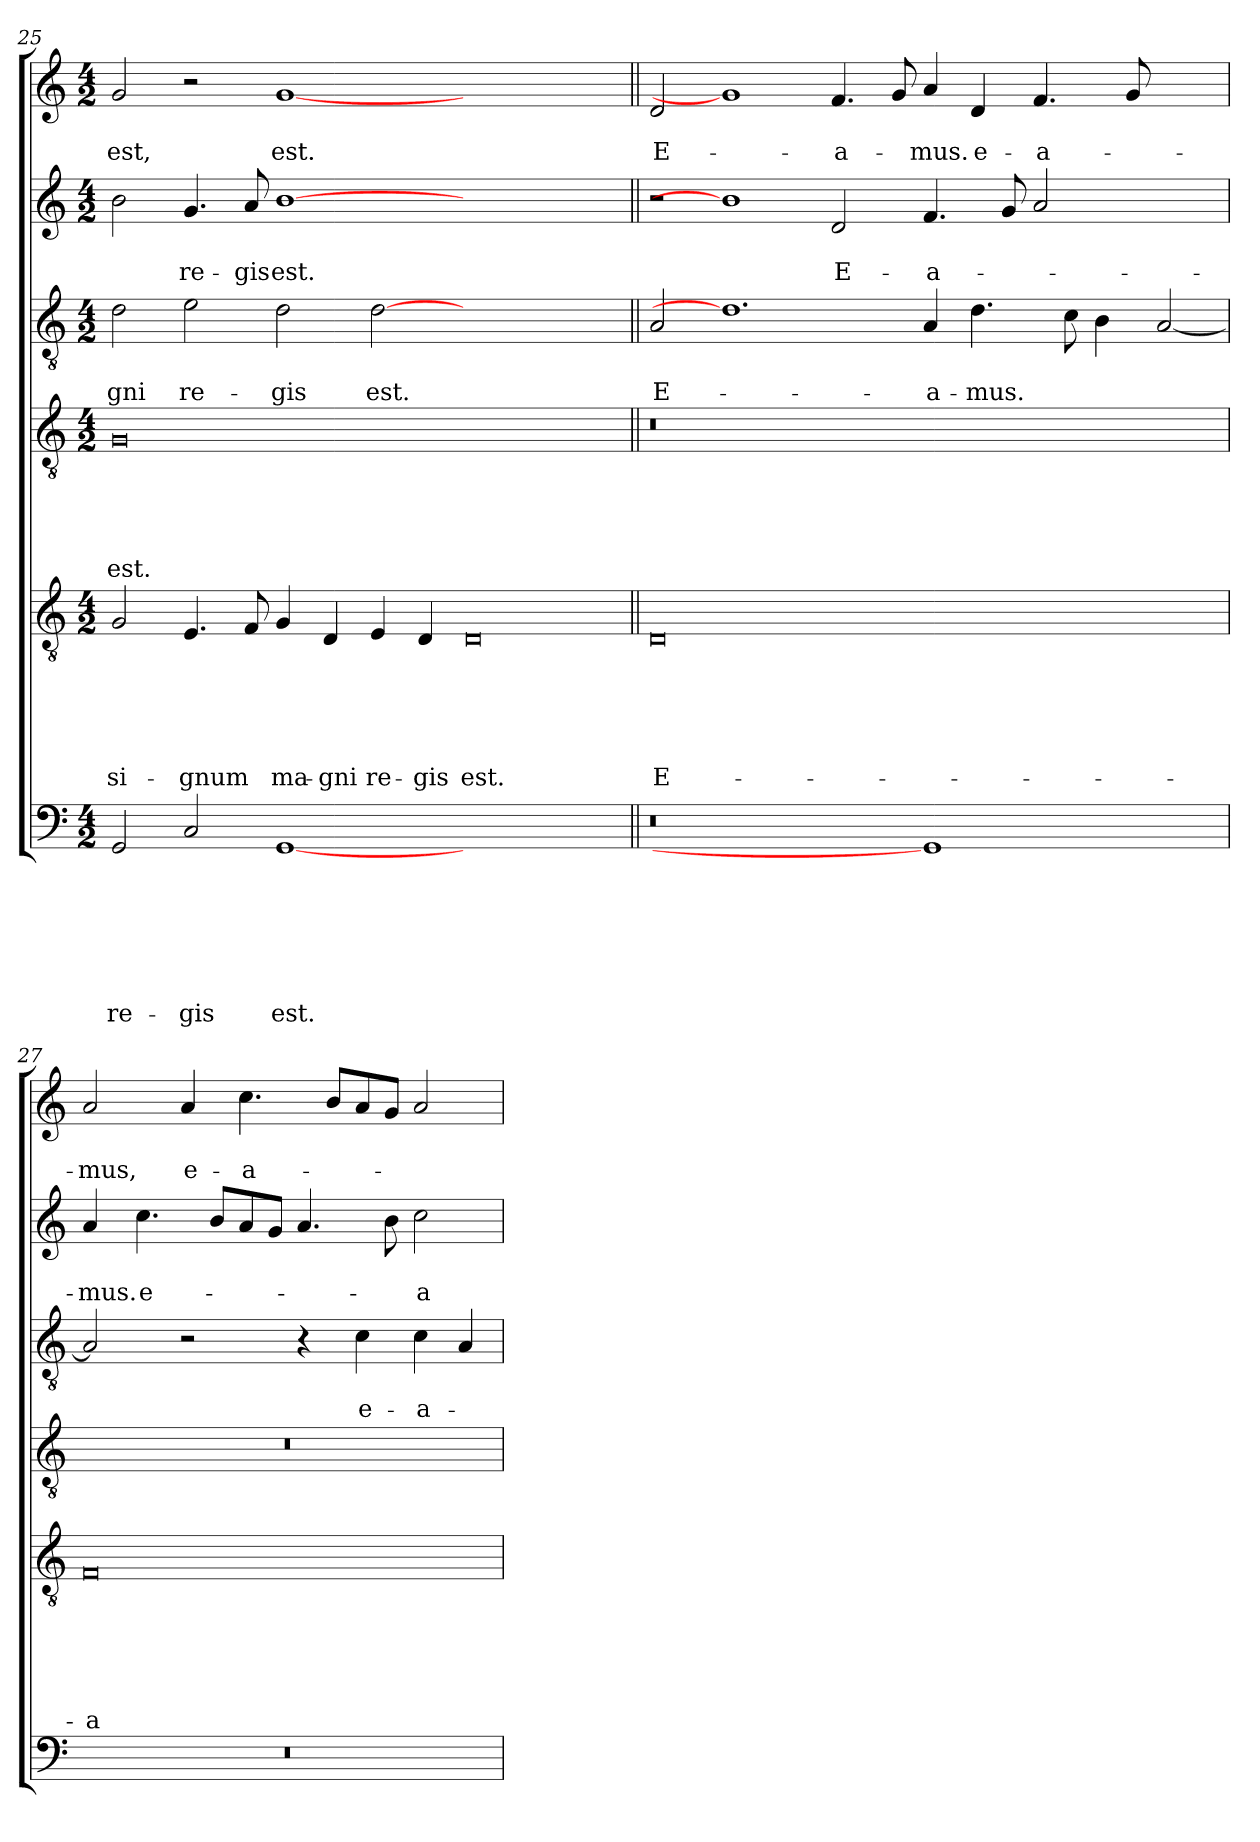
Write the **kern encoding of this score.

**kern	**text	**text	**text	**text	**text	**text	**text	**kern	**text	**text	**text	**text	**text	**text	**kern	**text	**text	**text	**text	**text	**kern	**text	**text	**kern	**text	**text	**kern	**text	**text
*part6	*part6	*part6	*part6	*part6	*part6	*part6	*part6	*part5	*part5	*part5	*part5	*part5	*part5	*part5	*part4	*part4	*part4	*part4	*part4	*part4	*part3	*part3	*part3	*part2	*part2	*part2	*part1	*part1	*part1
*staff6	*staff6	*staff6	*staff6	*staff6	*staff6	*staff6	*staff6	*staff5	*staff5	*staff5	*staff5	*staff5	*staff5	*staff5	*staff4	*staff4	*staff4	*staff4	*staff4	*staff4	*staff3	*staff3	*staff3	*staff2	*staff2	*staff2	*staff1	*staff1	*staff1
*clefF4	*	*	*	*	*	*	*	*clefGv2	*	*	*	*	*	*	*clefGv2	*	*	*	*	*	*clefGv2	*	*	*clefG2	*	*	*clefG2	*	*
*k[]	*	*	*	*	*	*	*	*k[]	*	*	*	*	*	*	*k[]	*	*	*	*	*	*k[]	*	*	*k[]	*	*	*k[]	*	*
*C:	*	*	*	*	*	*	*	*C:	*	*	*	*	*	*	*C:	*	*	*	*	*	*C:	*	*	*C:	*	*	*C:	*	*
*M4/2	*	*	*	*	*	*	*	*M4/2	*	*	*	*	*	*	*M4/2	*	*	*	*	*	*M4/2	*	*	*M4/2	*	*	*M4/2	*	*
=25	=25	=25	=25	=25	=25	=25	=25	=25	=25	=25	=25	=25	=25	=25	=25	=25	=25	=25	=25	=25	=25	=25	=25	=25	=25	=25	=25	=25	=25
!	!	!	!	!	!	!	!LO:LY:b	!	!	!	!	!	!	!LO:LY:b	!	!	!	!	!	!LO:LY:b	!	!	!LO:LY:b	!	!	!	!	!	!LO:LY:b
2GG/	.	.	.	.	.	.	re-	2G/	.	.	.	.	.	si-	0G	.	.	.	.	est.	2d\	.	-gni	2b\	.	.	2g/	.	est,
!	!	!	!	!	!	!	!LO:LY:b	!	!	!	!	!	!	!LO:LY:b	!	!	!	!	!	!	!	!	!LO:LY:b	!	!	!LO:LY:b	!	!	!
2C/	.	.	.	.	.	.	-gis	4.E/	.	.	.	.	.	-gnum	.	.	.	.	.	.	2e\	.	re-	4.g/	.	re-	2r	.	.
!	!	!	!	!	!	!	!	!	!	!	!	!	!	!	!	!	!	!	!	!	!	!	!	!	!	!LO:LY:b	!	!	!
.	.	.	.	.	.	.	.	8F/	.	.	.	.	.	.	.	.	.	.	.	.	.	.	.	8a/	.	-gis	.	.	.
!	!	!	!	!	!	!	!LO:LY:b	!	!	!	!	!	!	!LO:LY:b	!	!	!	!	!	!	!	!	!LO:LY:b	!	!	!LO:LY:b	!	!	!LO:LY:b
[1GG	.	.	.	.	.	.	est.	4G/	.	.	.	.	.	ma-	.	.	.	.	.	.	2d\	.	-gis	[1b	.	est.	[1g	.	est.
!	!	!	!	!	!	!	!	!	!	!	!	!	!	!LO:LY:b	!	!	!	!	!	!	!	!	!	!	!	!	!	!	!
.	.	.	.	.	.	.	.	4D/	.	.	.	.	.	-gni	.	.	.	.	.	.	.	.	.	.	.	.	.	.	.
!	!	!	!	!	!	!	!	!	!	!	!	!	!	!LO:LY:b	!	!	!	!	!	!	!	!	!LO:LY:b	!	!	!	!	!	!
.	.	.	.	.	.	.	.	4E/	.	.	.	.	.	re-	.	.	.	.	.	.	[2d	.	est.	.	.	.	.	.	.
!	!	!	!	!	!	!	!	!	!	!	!	!	!	!LO:LY:b	!	!	!	!	!	!	!	!	!	!	!	!	!	!	!
.	.	.	.	.	.	.	.	4D/	.	.	.	.	.	-gis	.	.	.	.	.	.	.	.	.	.	.	.	.	.	.
!	!	!	!	!	!	!	!	!	!	!	!	!	!	!LO:LY:b	!	!	!	!	!	!	!	!	!	!	!	!	!	!	!
0ryy	.	.	.	.	.	.	.	0D	.	.	.	.	.	est.	0ryy	.	.	.	.	.	0ryy	.	.	0ryy	.	.	0ryy	.	.
!!LO:PB:g=z
=26||	=26||	=26||	=26||	=26||	=26||	=26||	=26||	=26||	=26||	=26||	=26||	=26||	=26||	=26||	=26||	=26||	=26||	=26||	=26||	=26||	=26||	=26||	=26||	=26||	=26||	=26||	=26||	=26||	=26||
!	!	!	!	!	!	!	!	!	!	!	!	!	!	!LO:LY:b	!	!	!	!	!	!	!	!	!LO:LY:b	!	!	!	!	!	!LO:LY:b
0r	.	.	.	.	.	.	.	0D	.	.	.	.	.	E-	0r	.	.	.	.	.	2A/	.	E-	2r	.	.	2d/	.	E-
.	.	.	.	.	.	.	.	.	.	.	.	.	.	.	.	.	.	.	.	.	1.d]	.	.	1b]	.	.	1g]	.	.
!	!	!	!	!	!	!	!	!	!	!	!	!	!	!	!	!	!	!	!	!	!	!	!	!	!	!LO:LY:b	!	!	!LO:LY:b
.	.	.	.	.	.	.	.	.	.	.	.	.	.	.	.	.	.	.	.	.	.	.	.	2d/	.	E-	4.f/	.	-a-
.	.	.	.	.	.	.	.	.	.	.	.	.	.	.	.	.	.	.	.	.	.	.	.	.	.	.	8g/	.	.
!	!	!	!	!	!	!	!	!	!	!	!	!	!	!	!	!	!	!	!	!	!	!	!LO:LY:b	!	!	!LO:LY:b	!	!	!LO:LY:b
1GG]	.	.	.	.	.	.	.	1.ryy	.	.	.	.	.	.	1.ryy	.	.	.	.	.	4A/	.	-a-	4.f/	.	-a-	4a/	.	-mus.
!	!	!	!	!	!	!	!	!	!	!	!	!	!	!	!	!	!	!	!	!	!	!	!LO:LY:b	!	!	!	!	!	!LO:LY:b
.	.	.	.	.	.	.	.	.	.	.	.	.	.	.	.	.	.	.	.	.	4.d\	.	-mus.	.	.	.	4d/	.	e-
.	.	.	.	.	.	.	.	.	.	.	.	.	.	.	.	.	.	.	.	.	.	.	.	8g/	.	.	.	.	.
!	!	!	!	!	!	!	!	!	!	!	!	!	!	!	!	!	!	!	!	!	!	!	!	!	!	!	!	!	!LO:LY:b
.	.	.	.	.	.	.	.	.	.	.	.	.	.	.	.	.	.	.	.	.	.	.	.	2a/	.	.	4.f/	.	-a-
.	.	.	.	.	.	.	.	.	.	.	.	.	.	.	.	.	.	.	.	.	8c\	.	.	.	.	.	.	.	.
.	.	.	.	.	.	.	.	.	.	.	.	.	.	.	.	.	.	.	.	.	4B\	.	.	.	.	.	.	.	.
.	.	.	.	.	.	.	.	.	.	.	.	.	.	.	.	.	.	.	.	.	.	.	.	.	.	.	8g/	.	.
2ryy	.	.	.	.	.	.	.	.	.	.	.	.	.	.	.	.	.	.	.	.	[2A/	.	.	2ryy	.	.	2ryy	.	.
=27	=27	=27	=27	=27	=27	=27	=27	=27	=27	=27	=27	=27	=27	=27	=27	=27	=27	=27	=27	=27	=27	=27	=27	=27	=27	=27	=27	=27	=27
!	!	!	!	!	!	!	!	!	!	!	!	!	!	!LO:LY:b	!	!	!	!	!	!	!	!	!	!	!	!LO:LY:b	!	!	!LO:LY:b
0r	.	.	.	.	.	.	.	0F	.	.	.	.	.	-a-	0r	.	.	.	.	.	2A/]	.	.	4a/	.	-mus.	2a/	.	-mus,
!	!	!	!	!	!	!	!	!	!	!	!	!	!	!	!	!	!	!	!	!	!	!	!	!	!	!LO:LY:b	!	!	!
.	.	.	.	.	.	.	.	.	.	.	.	.	.	.	.	.	.	.	.	.	.	.	.	4.cc\	.	e-	.	.	.
!	!	!	!	!	!	!	!	!	!	!	!	!	!	!	!	!	!	!	!	!	!	!	!	!	!	!	!	!	!LO:LY:b
.	.	.	.	.	.	.	.	.	.	.	.	.	.	.	.	.	.	.	.	.	2r	.	.	.	.	.	4a/	.	e-
.	.	.	.	.	.	.	.	.	.	.	.	.	.	.	.	.	.	.	.	.	.	.	.	8b/L	.	.	.	.	.
!	!	!	!	!	!	!	!	!	!	!	!	!	!	!	!	!	!	!	!	!	!	!	!	!	!	!	!	!	!LO:LY:b
.	.	.	.	.	.	.	.	.	.	.	.	.	.	.	.	.	.	.	.	.	.	.	.	8a/	.	.	4.cc\	.	-a-
.	.	.	.	.	.	.	.	.	.	.	.	.	.	.	.	.	.	.	.	.	.	.	.	8g/J	.	.	.	.	.
.	.	.	.	.	.	.	.	.	.	.	.	.	.	.	.	.	.	.	.	.	4r	.	.	4.a/	.	.	.	.	.
.	.	.	.	.	.	.	.	.	.	.	.	.	.	.	.	.	.	.	.	.	.	.	.	.	.	.	8b/L	.	.
!	!	!	!	!	!	!	!	!	!	!	!	!	!	!	!	!	!	!	!	!	!	!	!LO:LY:b	!	!	!	!	!	!
.	.	.	.	.	.	.	.	.	.	.	.	.	.	.	.	.	.	.	.	.	4c\	.	e-	.	.	.	8a/	.	.
.	.	.	.	.	.	.	.	.	.	.	.	.	.	.	.	.	.	.	.	.	.	.	.	8b\	.	.	8g/J	.	.
!	!	!	!	!	!	!	!	!	!	!	!	!	!	!	!	!	!	!	!	!	!	!	!LO:LY:b	!	!	!LO:LY:b	!	!	!
.	.	.	.	.	.	.	.	.	.	.	.	.	.	.	.	.	.	.	.	.	4c\	.	-a-	2cc\	.	-a-	2a/	.	.
.	.	.	.	.	.	.	.	.	.	.	.	.	.	.	.	.	.	.	.	.	4A/	.	.	.	.	.	.	.	.
=	=	=	=	=	=	=	=	=	=	=	=	=	=	=	=	=	=	=	=	=	=	=	=	=	=	=	=	=	=
*-	*-	*-	*-	*-	*-	*-	*-	*-	*-	*-	*-	*-	*-	*-	*-	*-	*-	*-	*-	*-	*-	*-	*-	*-	*-	*-	*-	*-	*-
